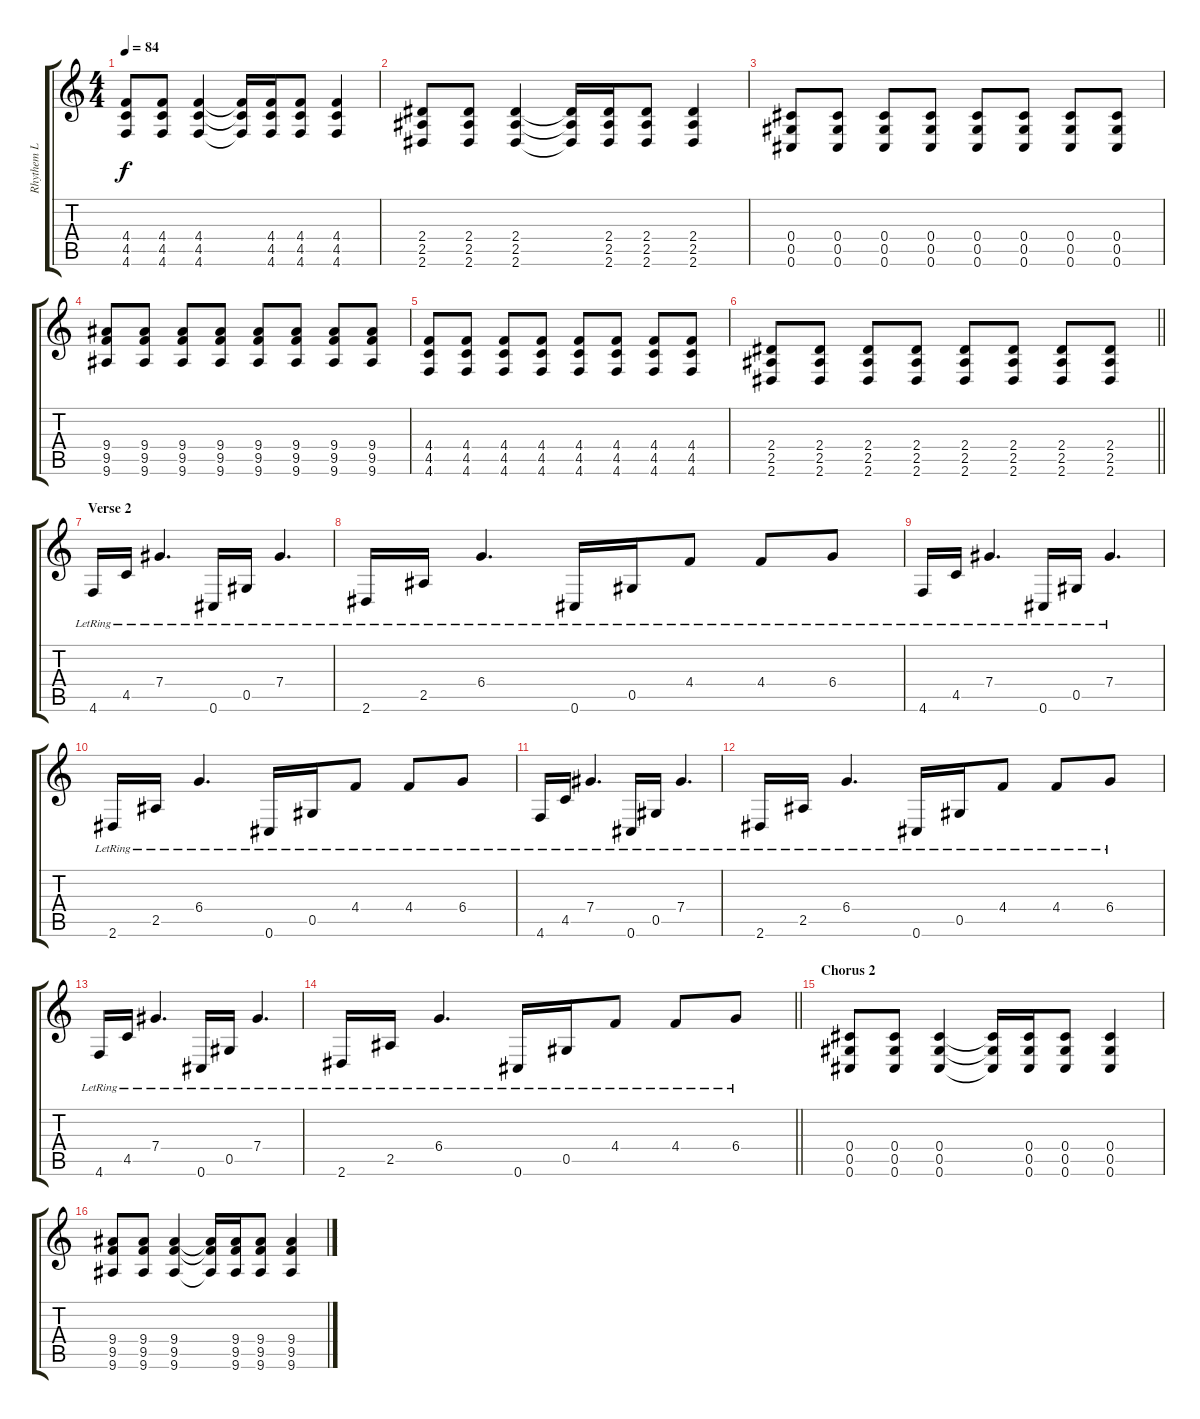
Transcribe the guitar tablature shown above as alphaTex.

\track ("Rhythem L" "Rhythem L") {instrument electricguitarjazz}
\staff {score tabs}
\tuning (Eb4 Bb3 Gb3 Db3 Ab2 Db2) {hide}
\ts (4 4)
\tempo 84
\clef g2
\ks c
(4.4 4.5 4.6).8{dy f} (4.4 4.5 4.6).8 (4.4 4.5 4.6).4 (4.4{t} 4.5{t} 4.6{t}).16 (4.4 4.5 4.6).16 (4.4 4.5 4.6).8 (4.4 4.5 4.6).4 |
(2.4 2.5 2.6).8 (2.4 2.5 2.6).8 (2.4 2.5 2.6).4 (2.4{t} 2.5{t} 2.6{t}).16 (2.4 2.5 2.6).16 (2.4 2.5 2.6).8 (2.4 2.5 2.6).4 |
(0.4 0.5 0.6).8 (0.4 0.5 0.6).8 (0.4 0.5 0.6).8 (0.4 0.5 0.6).8 (0.4 0.5 0.6).8 (0.4 0.5 0.6).8 (0.4 0.5 0.6).8 (0.4 0.5 0.6).8 |
(9.4 9.5 9.6).8 (9.4 9.5 9.6).8 (9.4 9.5 9.6).8 (9.4 9.5 9.6).8 (9.4 9.5 9.6).8 (9.4 9.5 9.6).8 (9.4 9.5 9.6).8 (9.4 9.5 9.6).8 |
(4.4 4.5 4.6).8 (4.4 4.5 4.6).8 (4.4 4.5 4.6).8 (4.4 4.5 4.6).8 (4.4 4.5 4.6).8 (4.4 4.5 4.6).8 (4.4 4.5 4.6).8 (4.4 4.5 4.6).8 |
\barLineRight lightlight
(2.4 2.5 2.6).8 (2.4 2.5 2.6).8 (2.4 2.5 2.6).8 (2.4 2.5 2.6).8 (2.4 2.5 2.6).8 (2.4 2.5 2.6).8 (2.4 2.5 2.6).8 (2.4 2.5 2.6).8 |
\section ("" "Verse 2")
4.6{lr}.16{instrument electricguitarjazz} 4.5{lr}.16 7.4{lr}.4{d} 0.6{lr}.16 0.5{lr}.16 7.4{lr}.4{d} |
2.6{lr}.16 2.5{lr}.16 6.4{lr}.4{d} 0.6{lr}.16 0.5{lr}.16 4.4{lr}.8 4.4{lr}.8 6.4{lr}.8 |
4.6{lr}.16 4.5{lr}.16 7.4{lr}.4{d} 0.6{lr}.16 0.5{lr}.16 7.4{lr}.4{d} |
2.6{lr}.16 2.5{lr}.16 6.4{lr}.4{d} 0.6{lr}.16 0.5{lr}.16 4.4{lr}.8 4.4{lr}.8 6.4{lr}.8 |
4.6{lr}.16 4.5{lr}.16 7.4{lr}.4{d} 0.6{lr}.16 0.5{lr}.16 7.4{lr}.4{d} |
2.6{lr}.16 2.5{lr}.16 6.4{lr}.4{d} 0.6{lr}.16 0.5{lr}.16 4.4{lr}.8 4.4{lr}.8 6.4{lr}.8 |
4.6{lr}.16 4.5{lr}.16 7.4{lr}.4{d} 0.6{lr}.16 0.5{lr}.16 7.4{lr}.4{d} |
\barLineRight lightlight
2.6{lr}.16 2.5{lr}.16 6.4{lr}.4{d} 0.6{lr}.16 0.5{lr}.16 4.4{lr}.8 4.4{lr}.8 6.4{lr}.8 |
\section ("" "Chorus 2")
(0.4 0.5 0.6).8{instrument distortionguitar} (0.4 0.5 0.6).8 (0.4 0.5 0.6).4 (0.4{t} 0.5{t} 0.6{t}).16 (0.4 0.5 0.6).16 (0.4 0.5 0.6).8 (0.4 0.5 0.6).4 |
(9.4 9.5 9.6).8 (9.4 9.5 9.6).8 (9.4 9.5 9.6).4 (9.4{t} 9.5{t} 9.6{t}).16 (9.4 9.5 9.6).16 (9.4 9.5 9.6).8 (9.4 9.5 9.6).4
